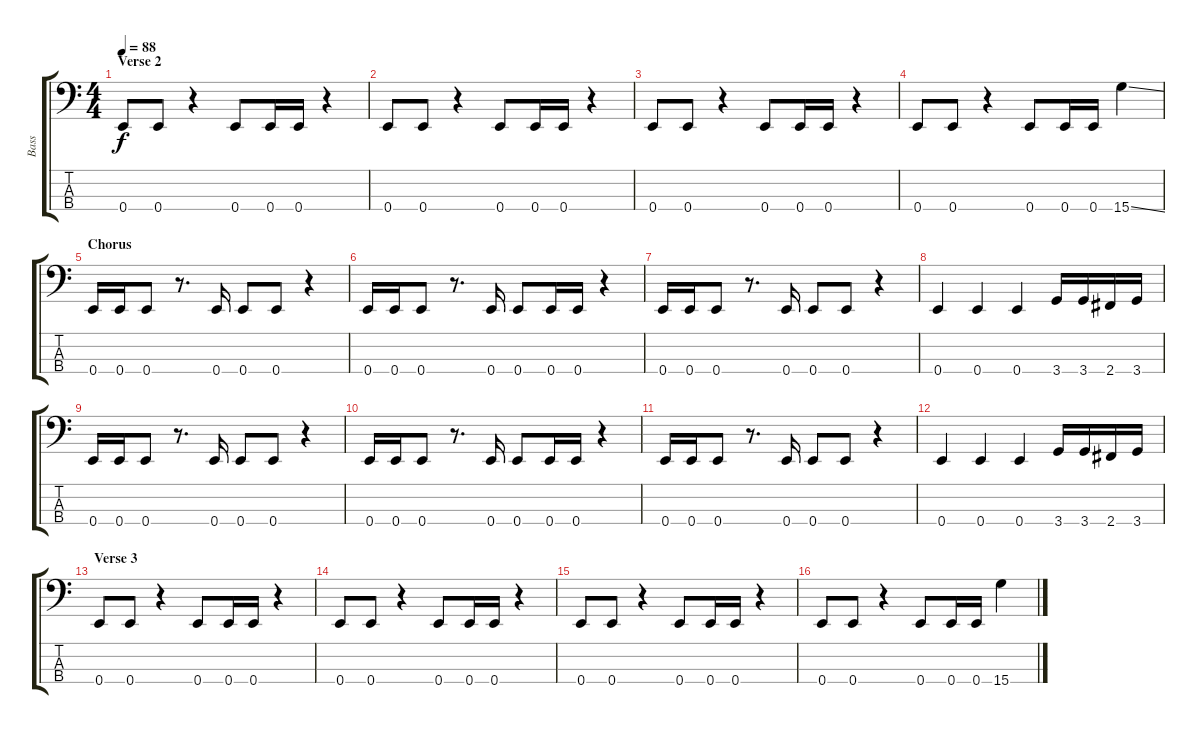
\track ("Bass" "Bass") {instrument electricbassfinger}
\staff {score tabs}
\tuning (G2 D2 A1 E1) {hide}
\ts (4 4)
\section ("" "Verse 2")
\tempo 88
\clef f4
\ks c
0.4.8{dy f} 0.4.8 r.4 0.4.8 0.4.16 0.4.16 r.4 |
0.4.8 0.4.8 r.4 0.4.8 0.4.16 0.4.16 r.4 |
0.4.8 0.4.8 r.4 0.4.8 0.4.16 0.4.16 r.4 |
0.4.8 0.4.8 r.4 0.4.8 0.4.16 0.4.16 15.4{ss}.4 |
\section ("" "Chorus")
0.4.16 0.4.16 0.4.8 r.8{d} 0.4.16 0.4.8 0.4.8 r.4 |
0.4.16 0.4.16 0.4.8 r.8{d} 0.4.16 0.4.8 0.4.16 0.4.16 r.4 |
0.4.16 0.4.16 0.4.8 r.8{d} 0.4.16 0.4.8 0.4.8 r.4 |
0.4.4 0.4.4 0.4.4 3.4.16 3.4.16 2.4.16 3.4.16 |
0.4.16 0.4.16 0.4.8 r.8{d} 0.4.16 0.4.8 0.4.8 r.4 |
0.4.16 0.4.16 0.4.8 r.8{d} 0.4.16 0.4.8 0.4.16 0.4.16 r.4 |
0.4.16 0.4.16 0.4.8 r.8{d} 0.4.16 0.4.8 0.4.8 r.4 |
0.4.4 0.4.4 0.4.4 3.4.16 3.4.16 2.4.16 3.4.16 |
\section ("" "Verse 3")
0.4.8 0.4.8 r.4 0.4.8 0.4.16 0.4.16 r.4 |
0.4.8 0.4.8 r.4 0.4.8 0.4.16 0.4.16 r.4 |
0.4.8 0.4.8 r.4 0.4.8 0.4.16 0.4.16 r.4 |
0.4.8 0.4.8 r.4 0.4.8 0.4.16 0.4.16 15.4{ss}.4
